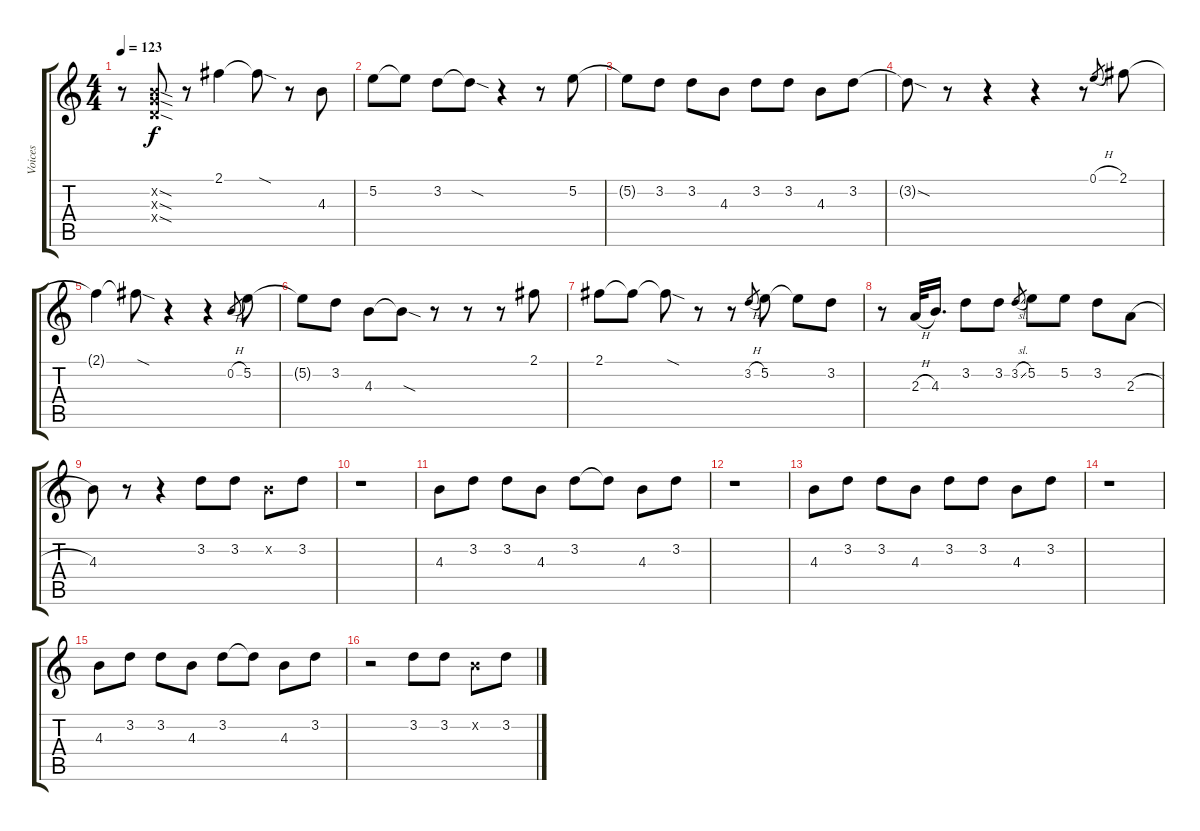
\track ("Voices" "Voices") {instrument distortionguitar}
\staff {score tabs}
\tuning (E4 B3 G3 D3 A2 E2) {hide}
\ts (4 4)
\tempo 123
\clef g2
\ks c
r.8{dy f} (0.2{sod x} 0.3{sod x} 0.4{sod x}).8 r.8 2.1.4 2.1{sod t}.8 r.8 4.3.8 |
5.2.8 5.2{t}.8 3.2.8 3.2{sod t}.8 r.4 r.8 5.2.8 |
5.2{t}.8 3.2.8 3.2.8 4.3.8 3.2.8 3.2.8 4.3.8 3.2.8 |
3.2{sod t}.8 r.8 r.4 r.4 r.8 0.1{h}.8{gr} 2.1.8 |
2.1{t}.4 2.1{sod t}.8 r.4 r.4 0.2{h}.8{gr} 5.2.8 |
5.2{t}.8 3.2.8 4.3.8 4.3{sod t}.8 r.8 r.8 r.8 2.1.8 |
2.1.8 2.1{t}.8 2.1{sod t}.8 r.8 r.8 3.2{h}.8{gr} 5.2.8 5.2{t}.8 3.2.8 |
r.8 2.3{h}.32 4.3.16{d} 3.2.8 3.2.8 3.2{sl}.8{gr} 5.2.8 5.2.8 3.2.8 2.3{h}.8 |
4.3.8 r.8 r.4 3.2.8 3.2.8 0.2{x}.8 3.2.8 |
r.1 |
4.3.8 3.2.8 3.2.8 4.3.8 3.2.8 3.2{t}.8 4.3.8 3.2.8 |
r.1 |
4.3.8 3.2.8 3.2.8 4.3.8 3.2.8 3.2.8 4.3.8 3.2.8 |
r.1 |
4.3.8 3.2.8 3.2.8 4.3.8 3.2.8 3.2{t}.8 4.3.8 3.2.8 |
r.2 3.2.8 3.2.8 0.2{x}.8 3.2.8
